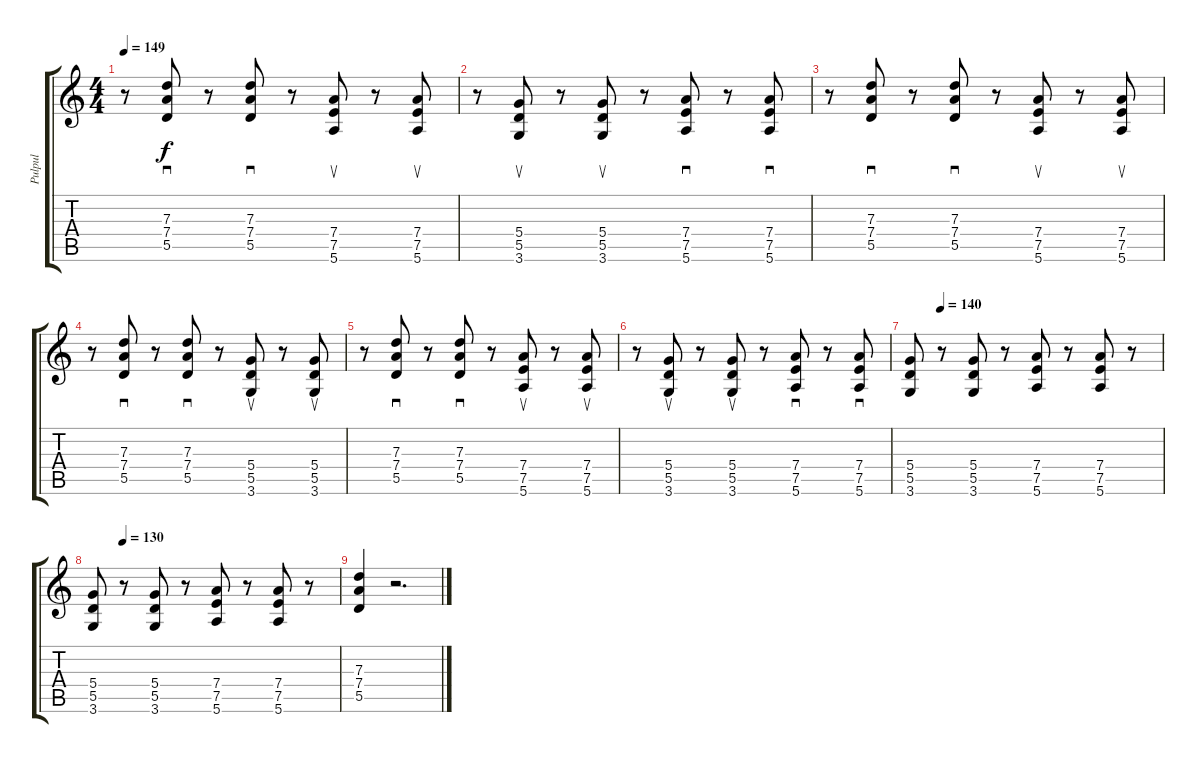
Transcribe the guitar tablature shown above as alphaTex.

\track ("Pulpul" "Pulpul") {instrument electricguitarclean}
\staff {score tabs}
\tuning (E4 B3 G3 D3 A2 E2) {hide}
\ts (4 4)
\tempo 149
\clef g2
\ks c
r.8{dy f} (7.3 7.4 5.5).8{sd} r.8 (7.3 7.4 5.5).8{sd} r.8 (7.4 7.5 5.6).8{su} r.8 (7.4 7.5 5.6).8{su} |
r.8 (5.4 5.5 3.6).8{su} r.8 (5.4 5.5 3.6).8{su} r.8 (7.4 7.5 5.6).8{sd} r.8 (7.4 7.5 5.6).8{sd} |
r.8 (7.3 7.4 5.5).8{sd} r.8 (7.3 7.4 5.5).8{sd} r.8 (7.4 7.5 5.6).8{su} r.8 (7.4 7.5 5.6).8{su} |
r.8 (7.3 7.4 5.5).8{sd} r.8 (7.3 7.4 5.5).8{sd} r.8 (5.4 5.5 3.6).8{su} r.8 (5.4 5.5 3.6).8{su} |
r.8 (7.3 7.4 5.5).8{sd} r.8 (7.3 7.4 5.5).8{sd} r.8 (7.4 7.5 5.6).8{su} r.8 (7.4 7.5 5.6).8{su} |
r.8 (5.4 5.5 3.6).8{su} r.8 (5.4 5.5 3.6).8{su} r.8 (7.4 7.5 5.6).8{sd} r.8 (7.4 7.5 5.6).8{sd} |
\tempo (140 0.125)
(5.4 5.5 3.6).8 r.8 (5.4 5.5 3.6).8 r.8 (7.4 7.5 5.6).8 r.8 (7.4 7.5 5.6).8 r.8 |
\tempo (130 0.125)
(5.4 5.5 3.6).8 r.8 (5.4 5.5 3.6).8 r.8 (7.4 7.5 5.6).8 r.8 (7.4 7.5 5.6).8 r.8 |
(7.3 7.4 5.5).4 r.2{d}
